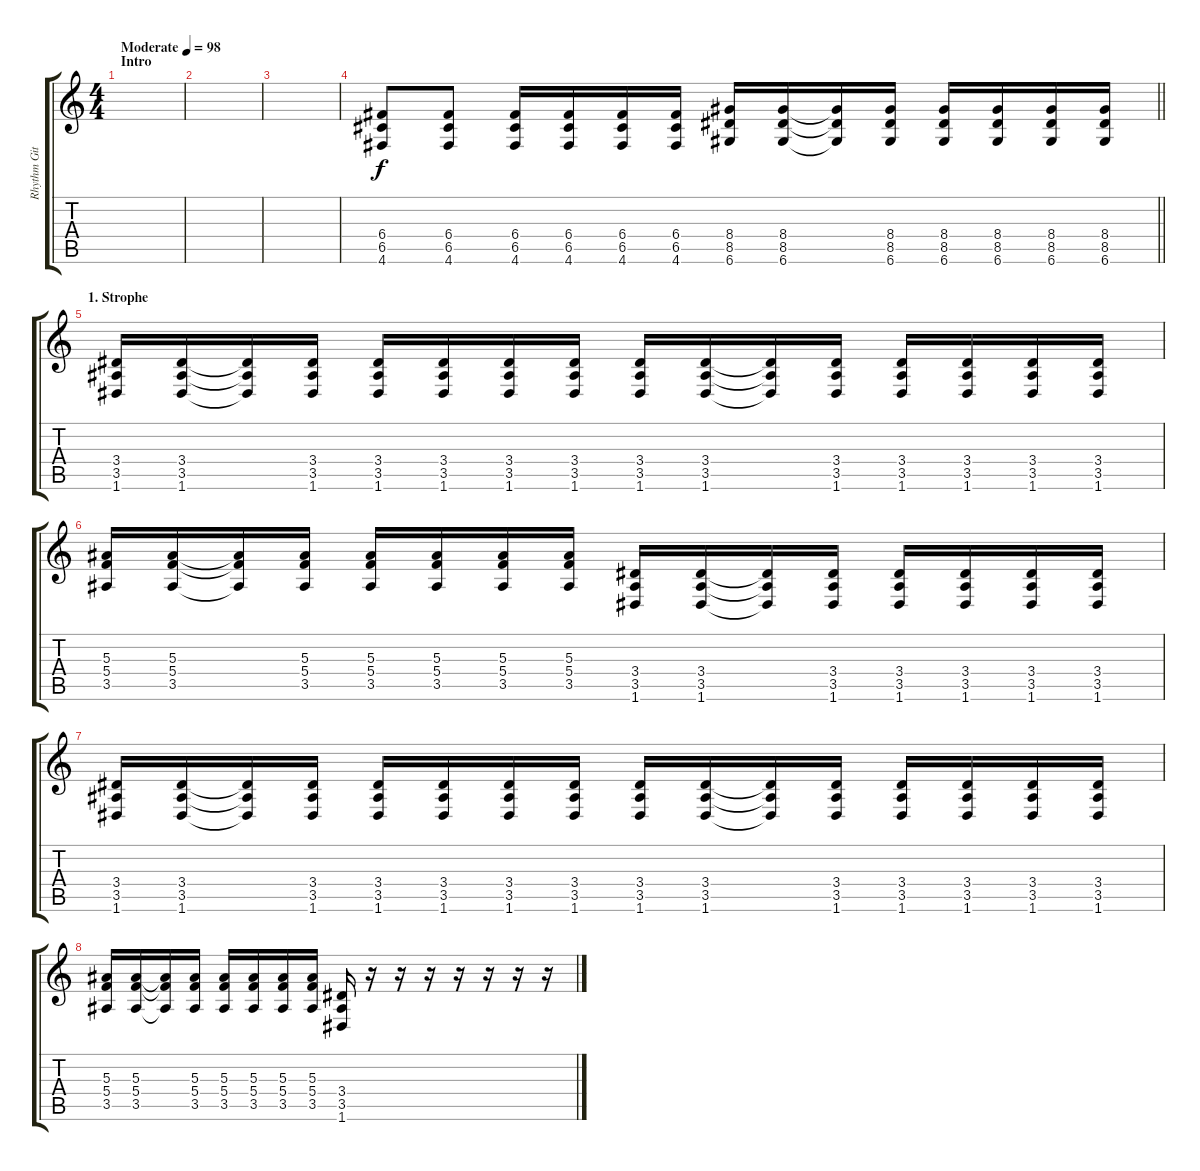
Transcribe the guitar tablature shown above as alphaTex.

\track ("Rhythm Gitarre" "Rhythm Git") {instrument distortionguitar}
\staff {score tabs}
\tuning (D4 A3 F3 C3 G2 D2) {hide}
\ts (4 4)
\section ("" "Intro")
\tempo (98 "Moderate")
\clef g2
\ks c
|
|
|
\barLineRight lightlight
(6.4 6.5 4.6).8 (6.4 6.5 4.6).8 (6.4 6.5 4.6).16 (6.4 6.5 4.6).16 (6.4 6.5 4.6).16 (6.4 6.5 4.6).16 (8.4 8.5 6.6).16 (8.4 8.5 6.6).16 (8.4{t} 8.5{t} 6.6{t}).16 (8.4 8.5 6.6).16 (8.4 8.5 6.6).16 (8.4 8.5 6.6).16 (8.4 8.5 6.6).16 (8.4 8.5 6.6).16 |
\section ("" "1. Strophe")
(3.4 3.5 1.6).16 (3.4 3.5 1.6).16 (3.4{t} 3.5{t} 1.6{t}).16 (3.4 3.5 1.6).16 (3.4 3.5 1.6).16 (3.4 3.5 1.6).16 (3.4 3.5 1.6).16 (3.4 3.5 1.6).16 (3.4 3.5 1.6).16 (3.4 3.5 1.6).16 (3.4{t} 3.5{t} 1.6{t}).16 (3.4 3.5 1.6).16 (3.4 3.5 1.6).16 (3.4 3.5 1.6).16 (3.4 3.5 1.6).16 (3.4 3.5 1.6).16 |
(5.3 5.4 3.5).16 (5.3 5.4 3.5).16 (5.3{t} 5.4{t} 3.5{t}).16 (5.3 5.4 3.5).16 (5.3 5.4 3.5).16 (5.3 5.4 3.5).16 (5.3 5.4 3.5).16 (5.3 5.4 3.5).16 (3.4 3.5 1.6).16 (3.4 3.5 1.6).16 (3.4{t} 3.5{t} 1.6{t}).16 (3.4 3.5 1.6).16 (3.4 3.5 1.6).16 (3.4 3.5 1.6).16 (3.4 3.5 1.6).16 (3.4 3.5 1.6).16 |
(3.4 3.5 1.6).16 (3.4 3.5 1.6).16 (3.4{t} 3.5{t} 1.6{t}).16 (3.4 3.5 1.6).16 (3.4 3.5 1.6).16 (3.4 3.5 1.6).16 (3.4 3.5 1.6).16 (3.4 3.5 1.6).16 (3.4 3.5 1.6).16 (3.4 3.5 1.6).16 (3.4{t} 3.5{t} 1.6{t}).16 (3.4 3.5 1.6).16 (3.4 3.5 1.6).16 (3.4 3.5 1.6).16 (3.4 3.5 1.6).16 (3.4 3.5 1.6).16 |
(5.3 5.4 3.5).16 (5.3 5.4 3.5).16 (5.3{t} 5.4{t} 3.5{t}).16 (5.3 5.4 3.5).16 (5.3 5.4 3.5).16 (5.3 5.4 3.5).16 (5.3 5.4 3.5).16 (5.3 5.4 3.5).16 (3.4 3.5 1.6).16 r.16 r.16 r.16 r.16 r.16 r.16 r.16
